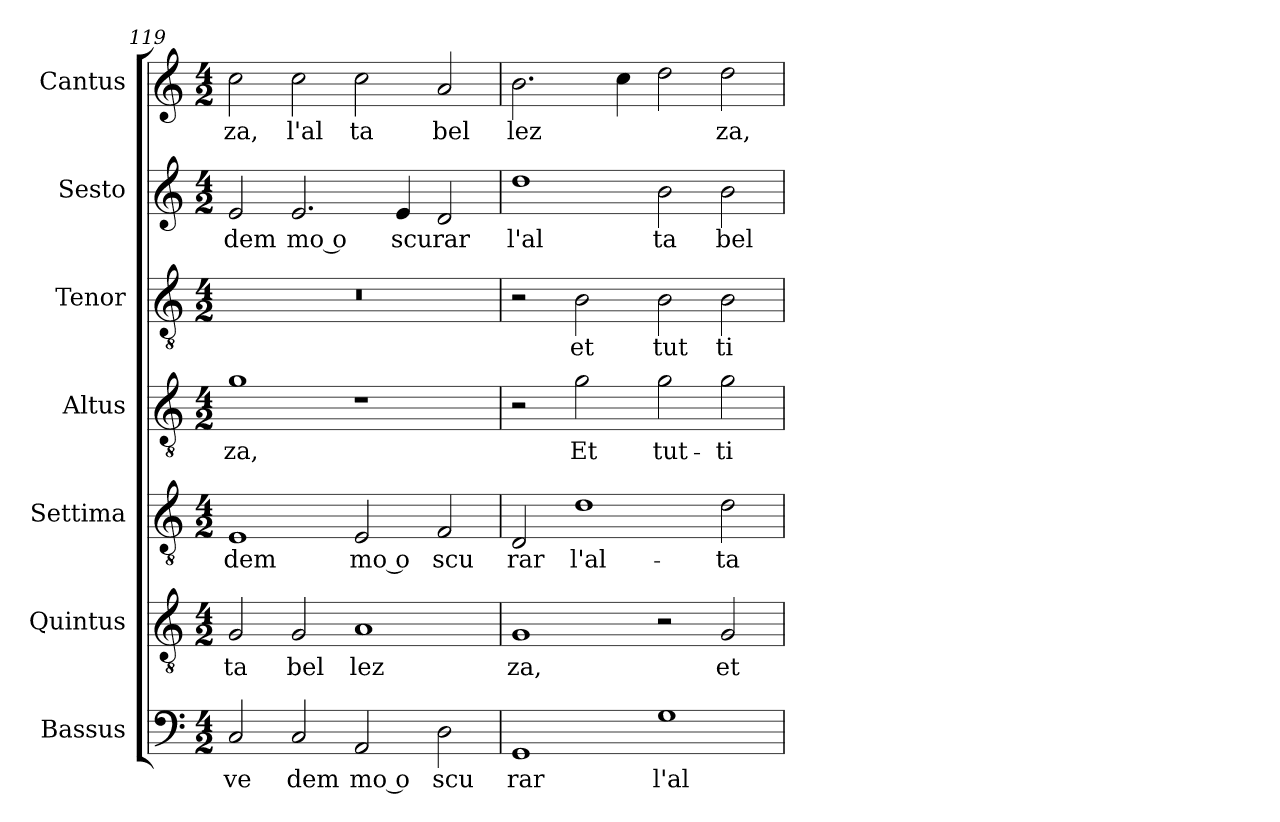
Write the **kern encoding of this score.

**kern	**text	**kern	**text	**kern	**text	**kern	**text	**kern	**text	**kern	**text	**kern	**text
*part7	*part7	*part6	*part6	*part5	*part5	*part4	*part4	*part3	*part3	*part2	*part2	*part1	*part1
*staff7	*staff7	*staff6	*staff6	*staff5	*staff5	*staff4	*staff4	*staff3	*staff3	*staff2	*staff2	*staff1	*staff1
*I"Bassus	*	*I"Quintus	*	*I"Settima	*	*I"Altus	*	*I"Tenor	*	*I"Sesto	*	*I"Cantus	*
*clefF4	*	*clefGv2	*	*clefGv2	*	*clefGv2	*	*clefGv2	*	*clefG2	*	*clefG2	*
*	*	*k[]	*	*k[]	*	*	*	*	*	*	*	*k[]	*
*	*	*C:	*	*C:	*	*	*	*	*	*	*	*C:	*
*M4/2	*	*M4/2	*	*M4/2	*	*M4/2	*	*M4/2	*	*M4/2	*	*M4/2	*
=119	=119	=119	=119	=119	=119	=119	=119	=119	=119	=119	=119	=119	=119
!	!LO:LY:b:cj	!	!LO:LY:b:cj	!	!LO:LY:b:cj	!	!LO:LY:b:cj	!	!	!	!LO:LY:b:cj	!	!LO:LY:b:cj
2C/	ve	2G/	ta	1E	dem	1g	-za,	0r	.	2e/	dem	2cc\	za,
!	!LO:LY:b:cj	!	!LO:LY:b:cj	!	!	!	!	!	!	!	!LO:LY:b:rj	!	!LO:LY:b:cj
2C/	dem	2G/	bel	.	.	.	.	.	.	2.e/	mo o	2cc\	l'al
!	!LO:LY:b:rj	!	!LO:LY:b:cj	!	!LO:LY:b:rj	!	!	!	!	!	!	!	!LO:LY:b:cj
2AA/	mo o	1A	lez	2E/	mo o	1r	.	.	.	.	.	2cc\	ta
!	!	!	!	!	!	!	!	!	!	!	!LO:LY:b:cj	!	!
.	.	.	.	.	.	.	.	.	.	4e/	scu	.	.
!	!LO:LY:b:cj	!	!	!	!LO:LY:b:cj	!	!	!	!	!	!LO:LY:b:cj	!	!LO:LY:b:cj
2D\	scu	.	.	2F/	scu	.	.	.	.	2d/	rar	2a/	bel
!!LO:LB:g=z
=120	=120	=120	=120	=120	=120	=120	=120	=120	=120	=120	=120	=120	=120
!	!LO:LY:b:cj	!	!LO:LY:b:cj	!	!LO:LY:b:cj	!	!	!	!	!	!LO:LY:b:cj	!	!LO:LY:b
1GG	rar	1G	za,	2D/	rar	2r	.	2r	.	1dd	l'al	2.b\	lez
!	!	!	!	!	!LO:LY:b:cj	!	!LO:LY:b:cj	!	!LO:LY:b:cj	!	!	!	!
.	.	.	.	1d	l'al-	2g\	Et	2B\	et	.	.	.	.
.	.	.	.	.	.	.	.	.	.	.	.	4cc\	.
!	!LO:LY:b:cj	!	!	!	!	!	!LO:LY:b:cj	!	!LO:LY:b:cj	!	!LO:LY:b:cj	!	!
1G	l'al	2r	.	.	.	2g\	tut-	2B\	tut	2b\	ta	2dd\	.
!	!	!	!LO:LY:b:cj	!	!LO:LY:b:cj	!	!LO:LY:b:cj	!	!LO:LY:b:cj	!	!LO:LY:b:cj	!	!LO:LY:b:cj
.	.	2G/	et	2d\	-ta	2g\	-ti	2B\	ti	2b\	bel	2dd\	za,
=	=	=	=	=	=	=	=	=	=	=	=	=	=
*-	*-	*-	*-	*-	*-	*-	*-	*-	*-	*-	*-	*-	*-
